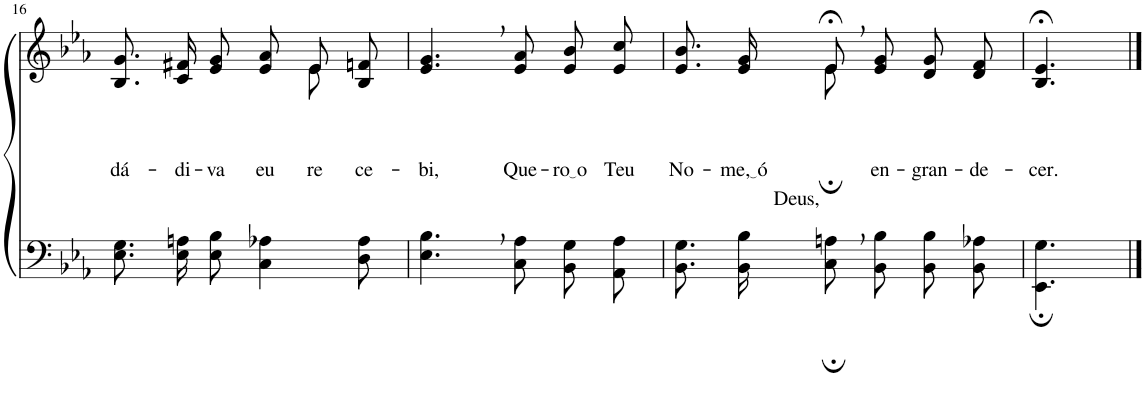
**kern	**kern	**text
*part2	*part1	*part1
*staff2	*staff1	*staff1
*I"Parte III e IV	*I"Parte I e II	*
!!LO:PB:g=z
*clefF4	*clefG2	*
*Trd-1c-2	*Trd-1c-2	*
*k[b-e-a-]	*k[b-e-a-]	*
*M6/8	*M6/8	*
=16	=16	=16
!	!	!LO:LY:b
*	*^	*
8.E-\ 8.G\L	8.B-/ 8.g/L	2ryy	dá-
!	!	!	!LO:LY:b
16E-\ 16An\K	16c/ 16f#X/K	.	-di-
!	!	!	!LO:LY:b
8E-\ 8B-\J	8e-/ 8g/J	.	-va
!	!	!	!LO:LY:b
4C\ 4A-X\	8e-/ 8a-/L	.	eu
!	!	!	!LO:LY:b
.	8e-/	8e-\	re-
!	!	!	!LO:LY:b
8D\ 8A-\	8B-/ 8fn/J	8ryy	-ce-
=17	=17	=17	=17
!	!	!	!LO:LY:b
*	*v	*v	*
4.E-\, 4.B-\,	4.e-/, 4.g/,	-bi,
!	!	!LO:LY:b
8C\ 8A-\L	8e-/ 8a-/L	Que-
!	!	!LO:LY:b
8BB-\ 8G\	8e-/ 8b-/	ro o
!	!	!LO:LY:b
8AA-\ 8A-\J	8e-/ 8cc/J	Teu
=18	=18	=18
!	!	!LO:LY:b
*	*^	*
8.BB-\ 8.G\L	8.e-/ 8.b-/L	4ryy	No-
!	!	!	!LO:LY:b
16BB-\ 16B-\K	16e-/ 16g/K	.	me, ó
!	!	!	!LO:LY:b
8C;,\ 8An;,\J	8e-;<,/J	8e-;\	Deus,
!	!	!	!LO:LY:b
8BB-\ 8B-\L	8e-/ 8g/L	4.ryy	en-
!	!	!	!LO:LY:b
8BB-\ 8B-\	8d/ 8g/	.	-gran-
!	!	!	!LO:LY:b
8BB-\ 8A-X\J	8d/ 8f/J	.	-de-
*	*v	*v	*
=19	=19	=19
!	!	!LO:LY:b
4.EE-\; 4.G\;	4.B-/;< 4.e-/;<	-cer.
==	==	==
*-	*-	*-
